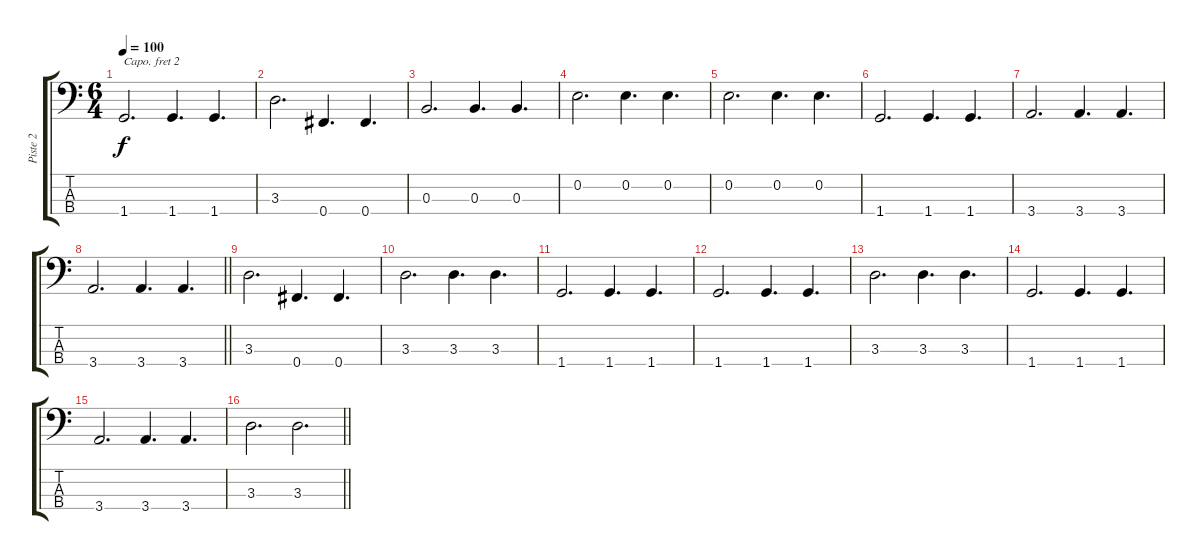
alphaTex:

\track ("Piste 2" "Piste 2") {instrument acousticbass}
\staff {score tabs}
\capo 2
\tuning (G2 D2 A1 E1) {hide}
\ts (6 4)
\tempo 100
\clef f4
\ks c
1.4.2{d dy f} 1.4.4{d} 1.4.4{d} |
3.3.2{d} 0.4.4{d} 0.4.4{d} |
0.3.2{d} 0.3.4{d} 0.3.4{d} |
0.2.2{d} 0.2.4{d} 0.2.4{d} |
0.2.2{d} 0.2.4{d} 0.2.4{d} |
1.4.2{d} 1.4.4{d} 1.4.4{d} |
3.4.2{d} 3.4.4{d} 3.4.4{d} |
\barLineRight lightlight
3.4.2{d} 3.4.4{d} 3.4.4{d} |
3.3.2{d} 0.4.4{d} 0.4.4{d} |
3.3.2{d} 3.3.4{d} 3.3.4{d} |
1.4.2{d} 1.4.4{d} 1.4.4{d} |
1.4.2{d} 1.4.4{d} 1.4.4{d} |
3.3.2{d} 3.3.4{d} 3.3.4{d} |
1.4.2{d} 1.4.4{d} 1.4.4{d} |
3.4.2{d} 3.4.4{d} 3.4.4{d} |
\barLineRight lightlight
3.3.2{d} 3.3.2{d}
